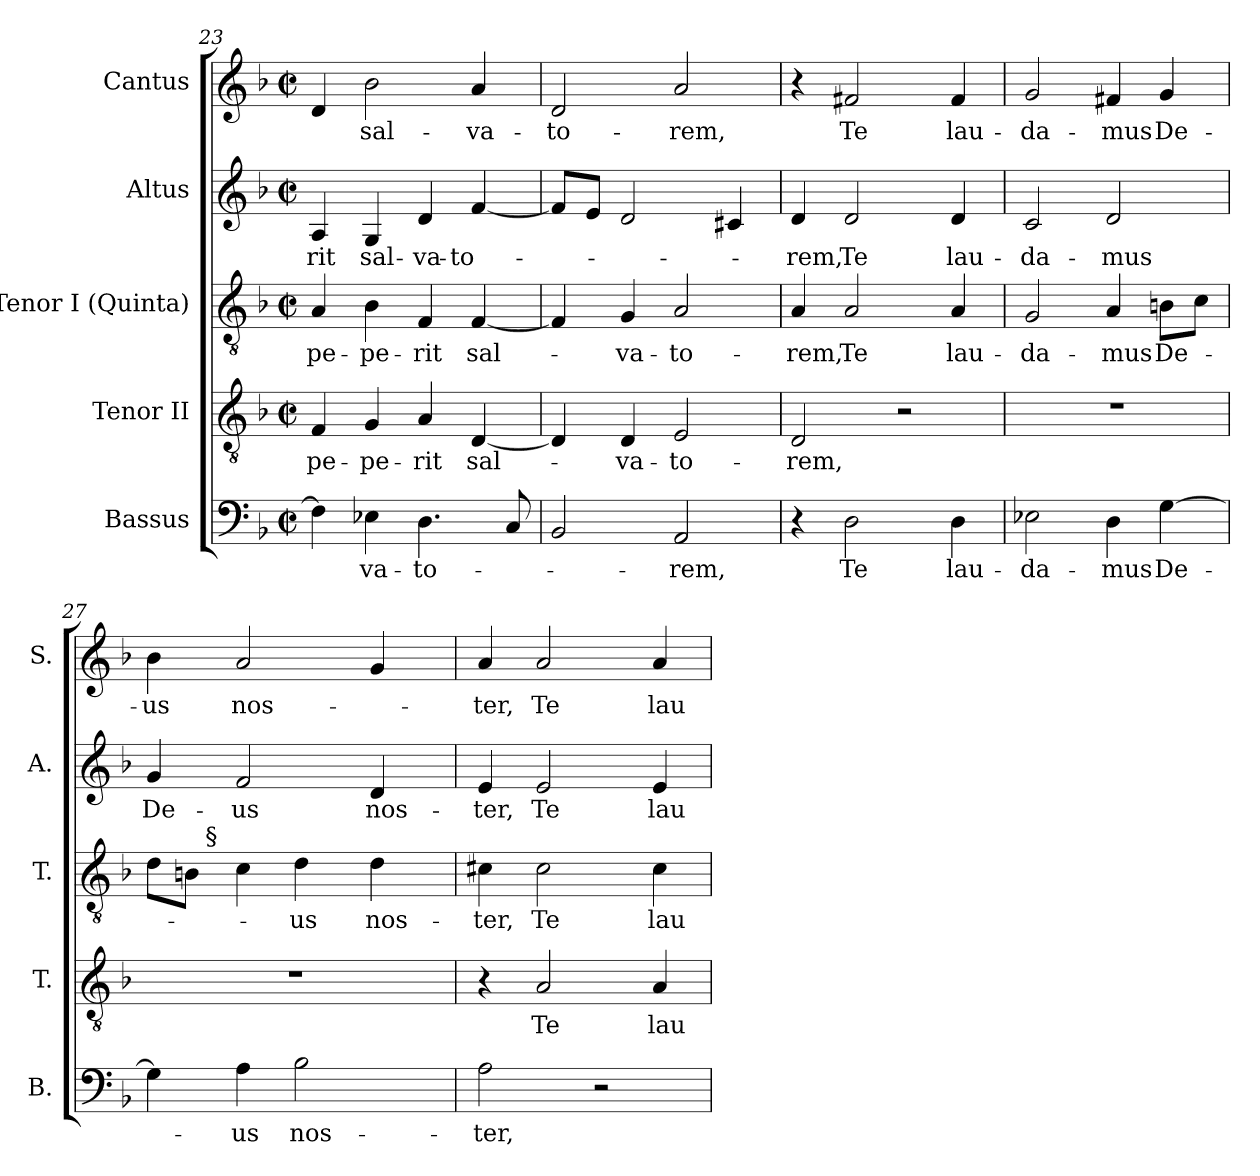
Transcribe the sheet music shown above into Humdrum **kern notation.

**kern	**text	**kern	**text	**kern	**text	**kern	**text	**kern	**text
*part5	*part5	*part4	*part4	*part3	*part3	*part2	*part2	*part1	*part1
*staff5	*staff5	*staff4	*staff4	*staff3	*staff3	*staff2	*staff2	*staff1	*staff1
*I"Bassus	*	*I"Tenor II	*	*I"Tenor I (Quinta)	*	*I"Altus	*	*I"Cantus	*
*I'B.	*	*I'T.	*	*I'T.	*	*I'A.	*	*I'S.	*
*clefF4	*	*clefGv2	*	*clefGv2	*	*clefG2	*	*clefG2	*
*	*	*ITrd7c12	*	*ITrd7c12	*	*	*	*	*
*k[b-]	*	*k[b-]	*	*k[b-]	*	*k[b-]	*	*k[b-]	*
*F:	*	*F:	*	*F:	*	*F:	*	*F:	*
*M2/2	*	*M2/2	*	*M2/2	*	*M2/2	*	*M2/2	*
*met(c|)	*	*met(c|)	*	*met(c|)	*	*met(c|)	*	*met(c|)	*
=23	=23	=23	=23	=23	=23	=23	=23	=23	=23
!	!	!	!LO:LY:b:color=#000000	!	!	!	!	!	!
!	!	!	!	!	!LO:LY:b:color=#000000	!	!	!	!
!	!	!	!	!	!	!	!LO:LY:b:color=#000000	!	!
4Fi\]	.	4FFi/	pe-	4AAi/	pe-	4Ai/	-rit	4di/	.
!	!LO:LY:b:color=#000000	!	!	!	!	!	!	!	!
!	!	!	!LO:LY:b:color=#000000	!	!	!	!	!	!
!	!	!	!	!	!LO:LY:b:color=#000000	!	!	!	!
!	!	!	!	!	!	!	!LO:LY:b:color=#000000	!	!
!	!	!	!	!	!	!	!	!	!LO:LY:b:color=#000000
4E-Xi\	-va-	4GGi/	-pe-	4BB-i\	-pe-	4Gi/	sal-	2b-i\	sal-
!	!LO:LY:b:color=#000000	!	!	!	!	!	!	!	!
!	!	!	!LO:LY:b:color=#000000	!	!	!	!	!	!
!	!	!	!	!	!LO:LY:b:color=#000000	!	!	!	!
!	!	!	!	!	!	!	!LO:LY:b:color=#000000	!	!
4.Di\	-to-	4AAi/	-rit	4FFi/	-rit	4di/	-va-	.	.
!	!	!	!LO:LY:b:color=#000000	!	!	!	!	!	!
!	!	!	!	!	!LO:LY:b:color=#000000	!	!	!	!
!	!	!	!	!	!	!	!LO:LY:b:color=#000000	!	!
!	!	!	!	!	!	!	!	!	!LO:LY:b:color=#000000
.	.	[<4DDi/	sal-	[<4FFi/	sal-	[<4fi/	-to-	4ai/	-va-
8Ci/	.	.	.	.	.	.	.	.	.
!!LO:LB:g=z
=24	=24	=24	=24	=24	=24	=24	=24	=24	=24
!	!	!	!	!	!	!	!	!	!LO:LY:b:color=#000000
2BB-i/	.	4DDi/]	.	4FFi/]	.	8fi/L]	.	2di/	-to-
.	.	.	.	.	.	8ei/J	.	.	.
!	!	!	!LO:LY:b:color=#000000	!	!	!	!	!	!
!	!	!	!	!	!LO:LY:b:color=#000000	!	!	!	!
.	.	4DDi/	-va-	4GGi/	-va-	2di/	.	.	.
!	!LO:LY:b:color=#000000	!	!	!	!	!	!	!	!
!	!	!	!LO:LY:b:color=#000000	!	!	!	!	!	!
!	!	!	!	!	!LO:LY:b:color=#000000	!	!	!	!
!	!	!	!	!	!	!	!	!	!LO:LY:b:color=#000000
2AAi/	-rem,	2EEi/	-to-	2AAi/	-to-	.	.	2ai/	-rem,
.	.	.	.	.	.	4c#Xi/	.	.	.
=25	=25	=25	=25	=25	=25	=25	=25	=25	=25
!	!	!	!LO:LY:b:color=#000000	!	!	!	!	!	!
!	!	!	!	!	!LO:LY:b:color=#000000	!	!	!	!
!	!	!	!	!	!	!	!LO:LY:b:color=#000000	!	!
4r	.	2DDi/	-rem,	4AAi/	-rem,	4di/	-rem,	4r	.
!	!LO:LY:b:color=#000000	!	!	!	!	!	!	!	!
!	!	!	!	!	!LO:LY:b:color=#000000	!	!	!	!
!	!	!	!	!	!	!	!LO:LY:b:color=#000000	!	!
!	!	!	!	!	!	!	!	!	!LO:LY:b:color=#000000
2Di\	Te	.	.	2AAi/	Te	2di/	Te	2f#Xi/	Te
.	.	2r	.	.	.	.	.	.	.
!	!LO:LY:b:color=#000000	!	!	!	!	!	!	!	!
!	!	!	!	!	!LO:LY:b:color=#000000	!	!	!	!
!	!	!	!	!	!	!	!LO:LY:b:color=#000000	!	!
!	!	!	!	!	!	!	!	!	!LO:LY:b:color=#000000
4Di\	lau-	.	.	4AAi/	lau-	4di/	lau-	4f#i/	lau-
=26	=26	=26	=26	=26	=26	=26	=26	=26	=26
!	!LO:LY:b:color=#000000	!	!	!	!	!	!	!	!
!	!	!	!	!	!LO:LY:b:color=#000000	!	!	!	!
!	!	!	!	!	!	!	!LO:LY:b:color=#000000	!	!
!	!	!	!	!	!	!	!	!	!LO:LY:b:color=#000000
2E-Xi\	-da-	1r	.	2GGi/	-da-	2ci/	-da-	2gi/	-da-
!	!LO:LY:b:color=#000000	!	!	!	!	!	!	!	!
!	!	!	!	!	!LO:LY:b:color=#000000	!	!	!	!
!	!	!	!	!	!	!	!LO:LY:b:color=#000000	!	!
!	!	!	!	!	!	!	!	!	!LO:LY:b:color=#000000
4Di\	-mus	.	.	4AAi/	-mus	2di/	-mus	4f#Xi/	-mus
!	!LO:LY:b:color=#000000	!	!	!	!	!	!	!	!
!	!	!	!	!	!LO:LY:b:color=#000000	!	!	!	!
!	!	!	!	!	!	!	!	!	!LO:LY:b:color=#000000
[>4Gi\	De-	.	.	8BBni\L	De-	.	.	4gi/	De-
.	.	.	.	8Ci\J	.	.	.	.	.
=27	=27	=27	=27	=27	=27	=27	=27	=27	=27
!	!	!	!	!	!	!	!LO:LY:b:color=#000000	!	!
!	!	!	!	!	!	!	!	!	!LO:LY:b:color=#000000
*	*	*	*	*^	*	*	*	*	*
4Gi\]	.	1r	.	8Di\L	8ryy	.	4gi/	De-	4b-i\	-us
.	.	.	.	8BBi\J	32ryy	.	.	.	.	.
.	.	.	.	.	256ryy	.	.	.	.	.
!	!	!	!	!	!LO:TX:a:t=§	!	!	!	!	!
.	.	.	.	.	2ryy	.	.	.	.	.
!	!LO:LY:b:color=#000000	!	!	!	!	!	!	!	!	!
!	!	!	!	!	!	!	!	!LO:LY:b:color=#000000	!	!
!	!	!	!	!	!	!	!	!	!	!LO:LY:b:color=#000000
4Ai\	-us	.	.	4Ci\	.	.	2fi/	-us	2ai/	nos-
!	!LO:LY:b:color=#000000	!	!	!	!	!	!	!	!	!
!	!	!	!	!	!	!LO:LY:b:color=#000000	!	!	!	!
2B-i\	nos-	.	.	4Di\	.	-us	.	.	.	.
.	.	.	.	.	4ryy	.	.	.	.	.
!	!	!	!	!	!	!LO:LY:b:color=#000000	!	!	!	!
!	!	!	!	!	!	!	!	!LO:LY:b:color=#000000	!	!
.	.	.	.	4Di\	.	nos-	4di/	nos-	4gi/	.
.	.	.	.	.	16ryy	.	.	.	.	.
.	.	.	.	.	64..ryy	.	.	.	.	.
*	*	*	*	*v	*v	*	*	*	*	*
=28	=28	=28	=28	=28	=28	=28	=28	=28	=28
*	*	*	*	*^	*	*	*	*	*
!	!LO:LY:b:color=#000000	!	!	!	!	!	!	!	!	!
*	*	*	*	*v	*v	*	*	*	*	*
*	*	*	*	*^	*	*	*	*	*
!	!	!	!	!	!	!LO:LY:b:color=#000000	!	!	!	!
*	*	*	*	*v	*v	*	*	*	*	*
*	*	*	*	*^	*	*	*	*	*
!	!	!	!	!	!	!	!	!LO:LY:b:color=#000000	!	!
*	*	*	*	*v	*v	*	*	*	*	*
*	*	*	*	*^	*	*	*	*	*
!	!	!	!	!	!	!	!	!	!	!LO:LY:b:color=#000000
*	*	*	*	*v	*v	*	*	*	*	*
2Ai\	-ter,	4r	.	4C#Xi\	-ter,	4ei/	-ter,	4ai/	-ter,
!	!	!	!LO:LY:b:color=#000000	!	!	!	!	!	!
!	!	!	!	!	!LO:LY:b:color=#000000	!	!	!	!
!	!	!	!	!	!	!	!LO:LY:b:color=#000000	!	!
!	!	!	!	!	!	!	!	!	!LO:LY:b:color=#000000
.	.	2AAi/	Te	2C#i\	Te	2ei/	Te	2ai/	Te
2r	.	.	.	.	.	.	.	.	.
!	!	!	!LO:LY:b:color=#000000	!	!	!	!	!	!
!	!	!	!	!	!LO:LY:b:color=#000000	!	!	!	!
!	!	!	!	!	!	!	!LO:LY:b:color=#000000	!	!
!	!	!	!	!	!	!	!	!	!LO:LY:b:color=#000000
.	.	4AAi/	lau-	4C#i\	lau-	4ei/	lau-	4ai/	lau-
=	=	=	=	=	=	=	=	=	=
*-	*-	*-	*-	*-	*-	*-	*-	*-	*-
